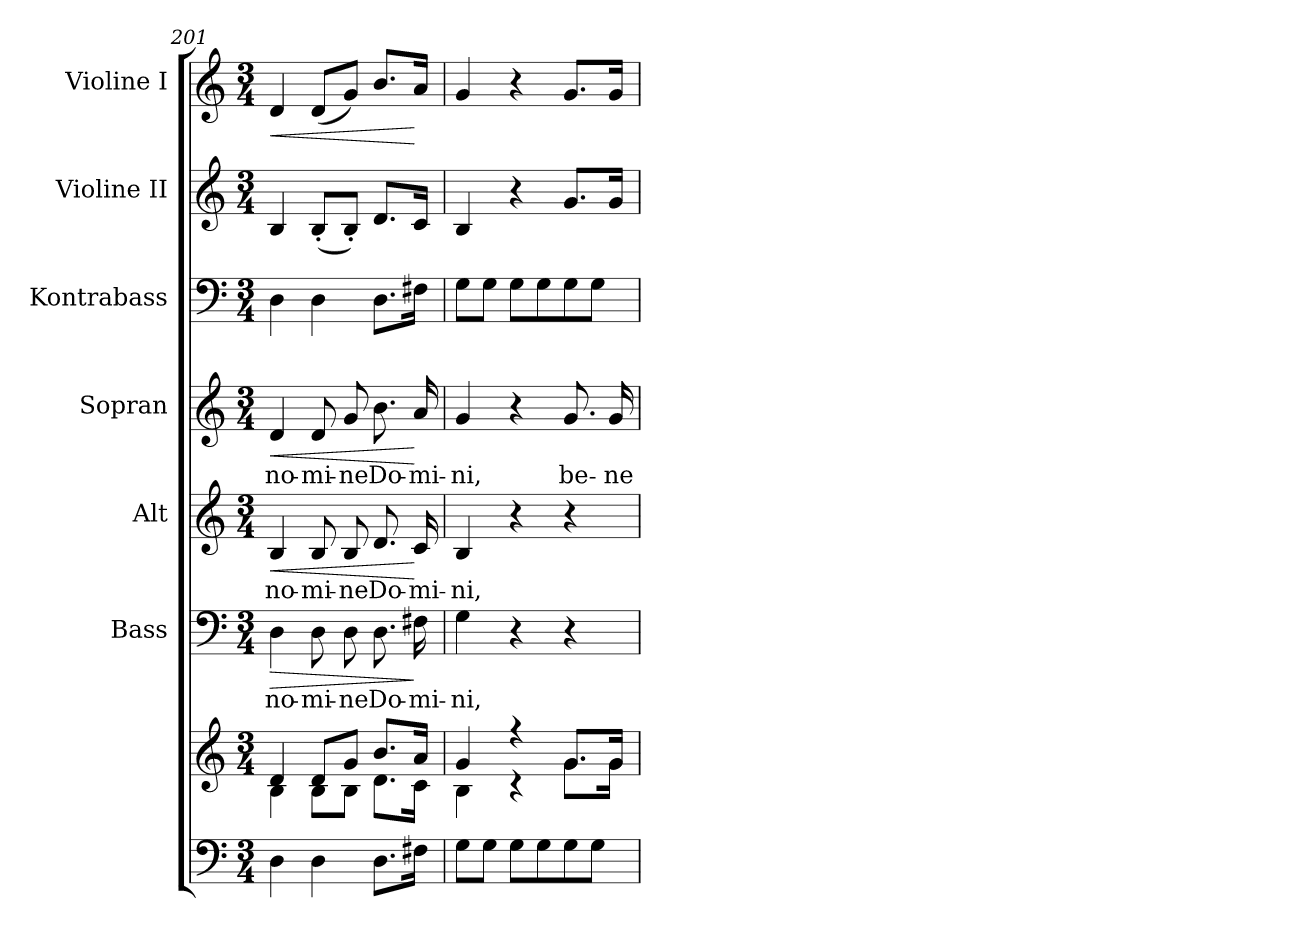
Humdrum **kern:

**kern	**kern	**kern	**text	**dynam	**kern	**text	**dynam	**kern	**text	**dynam	**kern	**kern	**kern	**dynam
*part7	*part7	*part6	*part6	*part6	*part5	*part5	*part5	*part4	*part4	*part4	*part3	*part2	*part1	*part1
*staff8	*staff7	*staff6	*staff6	*staff6	*staff5	*staff5	*staff5	*staff4	*staff4	*staff4	*staff3	*staff2	*staff1	*staff1
*	*	*I"Bass	*	*	*I"Alt	*	*	*I"Sopran	*	*	*I"Kontrabass	*I"Violine II	*I"Violine I	*
*	*	*I'B.	*	*	*I'A.	*	*	*I'S.	*	*	*I'Kb.	*I'Vl. II	*I'Vl. I	*
!!LO:LB:g=z
*clefF4	*clefG2	*clefF4	*	*	*clefG2	*	*	*clefG2	*	*	*clefF4	*clefG2	*clefG2	*
*	*	*	*	*	*	*	*	*	*	*	*ITrd7c12	*	*	*
*k[]	*k[]	*k[]	*	*	*k[]	*	*	*k[]	*	*	*k[]	*k[]	*k[]	*
*C:	*C:	*C:	*	*	*C:	*	*	*C:	*	*	*C:	*C:	*C:	*
*M3/4	*M3/4	*M3/4	*	*	*M3/4	*	*	*M3/4	*	*	*M3/4	*M3/4	*M3/4	*
=201	=201	=201	=201	=201	=201	=201	=201	=201	=201	=201	=201	=201	=201	=201
*	*^	*	*	*	*	*	*	*	*	*	*	*	*	*
!	!	!	!	!LO:LY:b	!LO:HP:b	!	!LO:LY:b	!LO:HP:b	!	!LO:LY:b	!LO:HP:b	!	!	!	!LO:HP:b
4D\	4d/	4B\	4D\	no-	>	4B/	no-	<	4d/	no-	<	4DD\	4B/	4d/	<
!	!	!	!	!LO:LY:b	!	!	!LO:LY:b	!	!	!LO:LY:b	!	!	!	!	!
4D\	8d/L	8B\L	8D\	-mi-	.	8B/	-mi-	.	8d/	-mi-	.	4DD\	(<8B'</L	(<8d/L	.
!	!	!	!	!LO:LY:b	!	!	!LO:LY:b	!	!	!LO:LY:b	!	!	!	!	!
.	8g/J	8B\J	8D\	-ne	.	8B/	-ne	.	8g/	-ne	.	.	8B'</J)	8g/J)	.
!	!	!	!	!LO:LY:b	!	!	!LO:LY:b	!	!	!LO:LY:b	!	!	!	!	!
8.D\L	8.b/L	8.d\L	8.D\	Do-	.	8.d/	Do-	.	8.b\	Do-	.	8.DD\L	8.d/L	8.b/L	.
!	!	!	!	!LO:LY:b	!	!	!LO:LY:b	!	!	!LO:LY:b	!	!	!	!	!
16F#X\Jk	16a/Jk	16c\Jk	16F#X\	-mi-	]	16c/	-mi-	[	16a/	-mi-	[	16FF#X\Jk	16c/Jk	16a/Jk	[
=202	=202	=202	=202	=202	=202	=202	=202	=202	=202	=202	=202	=202	=202	=202	=202
!	!	!	!	!LO:LY:b	!	!	!LO:LY:b	!	!	!LO:LY:b	!	!	!	!	!
8G\L	4g/	4B\	4G\	-ni,	.	4B/	-ni,	.	4g/	-ni,	.	8GG\L	4B/	4g/	.
8G\J	.	.	.	.	.	.	.	.	.	.	.	8GG\J	.	.	.
8G\L	4r	4r	4r	.	.	4r	.	.	4r	.	.	8GG\L	4r	4r	.
8G\	.	.	.	.	.	.	.	.	.	.	.	8GG\	.	.	.
!	!	!	!	!	!	!	!	!	!	!LO:LY:b	!	!	!	!	!
8G\	8.g/L	8.g\L	4r	.	.	4r	.	.	8.g/	be-	.	8GG\	8.g/L	8.g/L	.
8G\J	.	.	.	.	.	.	.	.	.	.	.	8GG\J	.	.	.
!	!	!	!	!	!	!	!	!	!	!LO:LY:b	!	!	!	!	!
.	16g/Jk	16g\Jk	.	.	.	.	.	.	16g/	-ne-	.	.	16g/Jk	16g/Jk	.
*	*v	*v	*	*	*	*	*	*	*	*	*	*	*	*	*
=	=	=	=	=	=	=	=	=	=	=	=	=	=	=
*-	*-	*-	*-	*-	*-	*-	*-	*-	*-	*-	*-	*-	*-	*-
